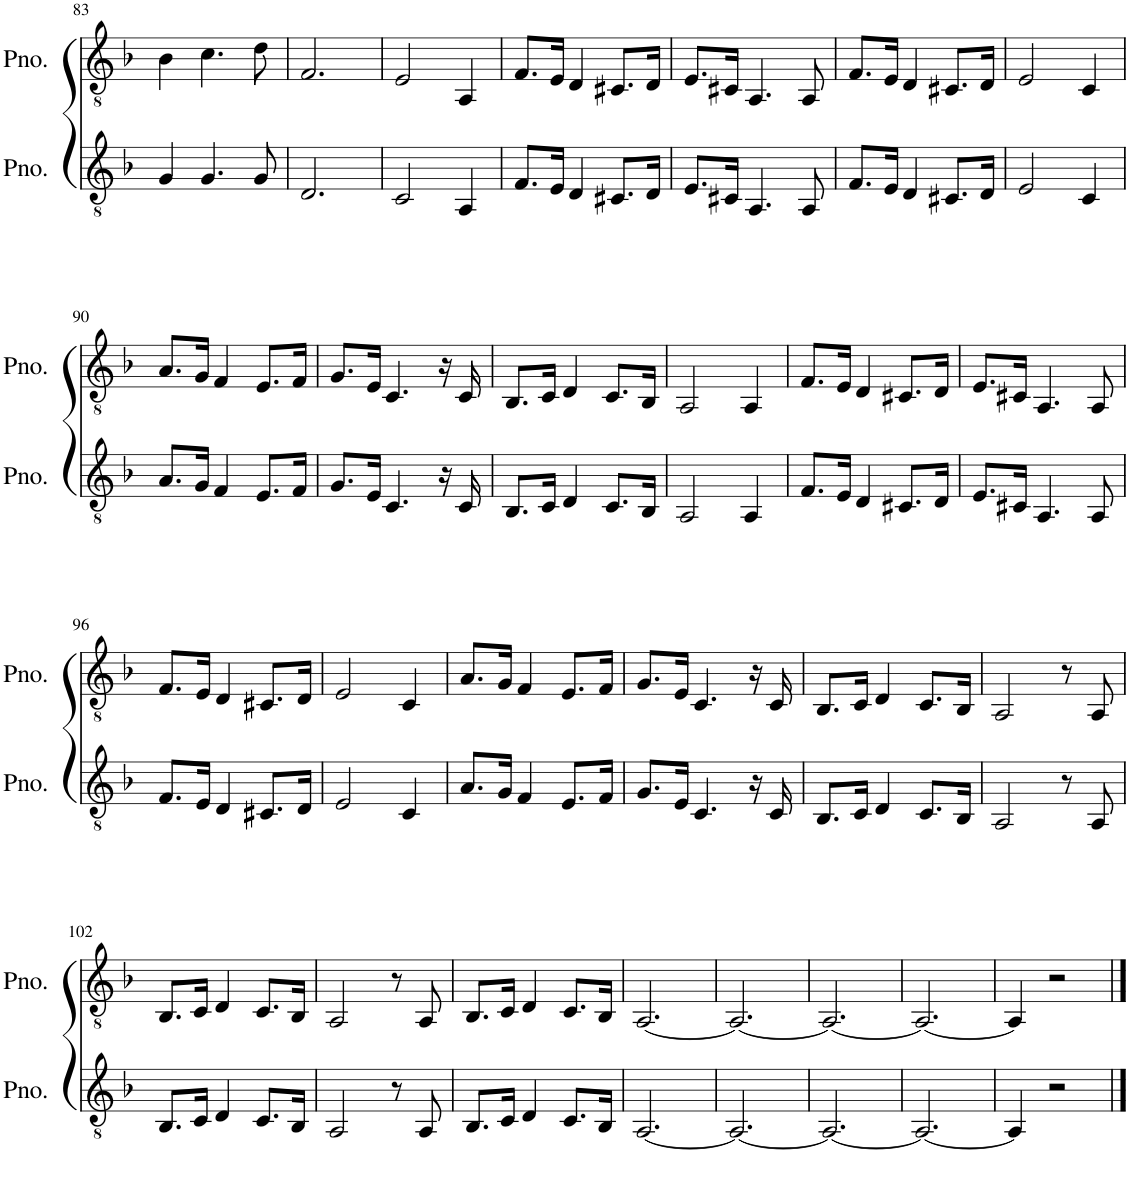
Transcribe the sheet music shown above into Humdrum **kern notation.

**kern	**kern
*part2	*part1
*staff2	*staff1
*I"Piano	*I"Piano
*I'Pno.	*I'Pno.
!!LO:PB:g=z
*clefGv2	*clefGv2
*k[b-]	*k[b-]
*M3/4	*M3/4
=83	=83
4G/	4B-\
4.G/	4.c\
8G/	8d\
=84	=84
2.D/	2.F/
=85	=85
2C/	2E/
4AA/	4AA/
=86	=86
8.F/L	8.F/L
16E/Jk	16E/Jk
4D/	4D/
8.C#X/L	8.C#X/L
16D/Jk	16D/Jk
=87	=87
8.E/L	8.E/L
16C#X/Jk	16C#X/Jk
4.AA/	4.AA/
8AA/	8AA/
=88	=88
8.F/L	8.F/L
16E/Jk	16E/Jk
4D/	4D/
8.C#X/L	8.C#X/L
16D/Jk	16D/Jk
=89	=89
2E/	2E/
4C/	4C/
!!LO:LB:g=z
=90	=90
8.A/L	8.A/L
16G/Jk	16G/Jk
4F/	4F/
8.E/L	8.E/L
16F/Jk	16F/Jk
=91	=91
8.G/L	8.G/L
16E/Jk	16E/Jk
4.C/	4.C/
16r	16r
16C/	16C/
=92	=92
8.BB-/L	8.BB-/L
16C/Jk	16C/Jk
4D/	4D/
8.C/L	8.C/L
16BB-/Jk	16BB-/Jk
=93	=93
2AA/	2AA/
4AA/	4AA/
=94	=94
8.F/L	8.F/L
16E/Jk	16E/Jk
4D/	4D/
8.C#X/L	8.C#X/L
16D/Jk	16D/Jk
=95	=95
8.E/L	8.E/L
16C#X/Jk	16C#X/Jk
4.AA/	4.AA/
8AA/	8AA/
!!LO:LB:g=z
=96	=96
8.F/L	8.F/L
16E/Jk	16E/Jk
4D/	4D/
8.C#X/L	8.C#X/L
16D/Jk	16D/Jk
=97	=97
2E/	2E/
4C/	4C/
=98	=98
8.A/L	8.A/L
16G/Jk	16G/Jk
4F/	4F/
8.E/L	8.E/L
16F/Jk	16F/Jk
=99	=99
8.G/L	8.G/L
16E/Jk	16E/Jk
4.C/	4.C/
16r	16r
16C/	16C/
=100	=100
8.BB-/L	8.BB-/L
16C/Jk	16C/Jk
4D/	4D/
8.C/L	8.C/L
16BB-/Jk	16BB-/Jk
=101	=101
2AA/	2AA/
8r	8r
8AA/	8AA/
!!LO:LB:g=z
=102	=102
8.BB-/L	8.BB-/L
16C/Jk	16C/Jk
4D/	4D/
8.C/L	8.C/L
16BB-/Jk	16BB-/Jk
=103	=103
2AA/	2AA/
8r	8r
8AA/	8AA/
=104	=104
8.BB-/L	8.BB-/L
16C/Jk	16C/Jk
4D/	4D/
8.C/L	8.C/L
16BB-/Jk	16BB-/Jk
=105	=105
[2.AA/	[2.AA/
=106	=106
2.AA/_	2.AA/_
=107	=107
2.AA/_	2.AA/_
=108	=108
2.AA/_	2.AA/_
=109	=109
4AA/]	4AA/]
2r	2r
==	==
*-	*-
